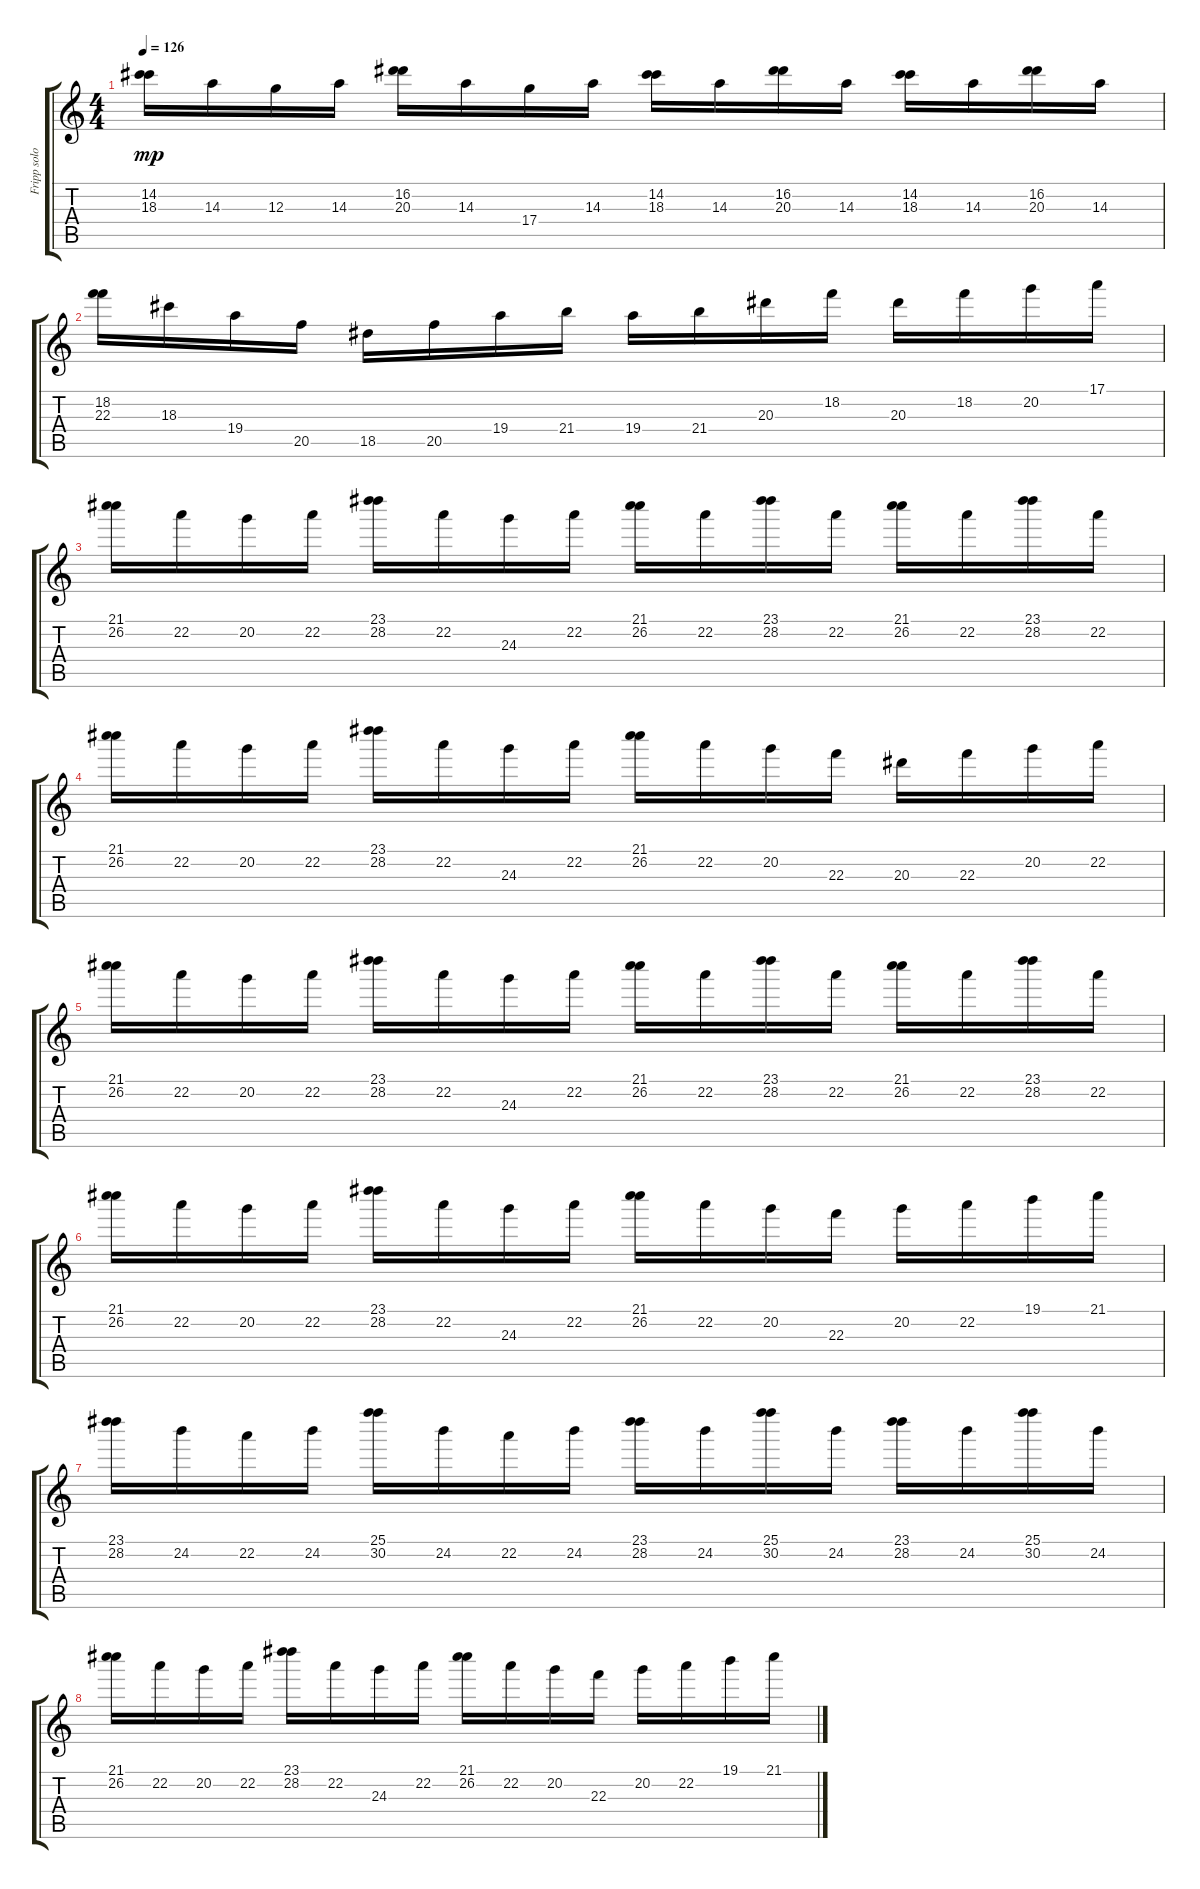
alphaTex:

\track ("Fripp solo" "Fripp solo") {instrument acousticguitarsteel}
\staff {score tabs}
\tuning (E4 B3 G3 D3 A2 E2) {hide}
\ts (4 4)
\tempo 126
\clef g2
\ks c
(14.2 18.3).16{dy mp} 14.3.16 12.3.16 14.3.16 (16.2 20.3).16 14.3.16 17.4.16 14.3.16 (14.2 18.3).16 14.3.16 (16.2 20.3).16 14.3.16 (14.2 18.3).16 14.3.16 (16.2 20.3).16 14.3.16 |
(18.2 22.3).16 18.3.16 19.4.16 20.5.16 18.5.16 20.5.16 19.4.16 21.4.16 19.4.16 21.4.16 20.3.16 18.2.16 20.3.16 18.2.16 20.2.16 17.1.16 |
(21.1 26.2).16 22.2.16 20.2.16 22.2.16 (23.1 28.2).16 22.2.16 24.3.16 22.2.16 (21.1 26.2).16 22.2.16 (23.1 28.2).16 22.2.16 (21.1 26.2).16 22.2.16 (23.1 28.2).16 22.2.16 |
(21.1 26.2).16 22.2.16 20.2.16 22.2.16 (23.1 28.2).16 22.2.16 24.3.16 22.2.16 (21.1 26.2).16 22.2.16 20.2.16 22.3.16 20.3.16 22.3.16 20.2.16 22.2.16 |
(21.1 26.2).16 22.2.16 20.2.16 22.2.16 (23.1 28.2).16 22.2.16 24.3.16 22.2.16 (21.1 26.2).16 22.2.16 (23.1 28.2).16 22.2.16 (21.1 26.2).16 22.2.16 (23.1 28.2).16 22.2.16 |
(21.1 26.2).16 22.2.16 20.2.16 22.2.16 (23.1 28.2).16 22.2.16 24.3.16 22.2.16 (21.1 26.2).16 22.2.16 20.2.16 22.3.16 20.2.16 22.2.16 19.1.16 21.1.16 |
(23.1 28.2).16 24.2.16 22.2.16 24.2.16 (25.1 30.2).16 24.2.16 22.2.16 24.2.16 (23.1 28.2).16 24.2.16 (25.1 30.2).16 24.2.16 (23.1 28.2).16 24.2.16 (25.1 30.2).16 24.2.16 |
(21.1 26.2).16 22.2.16 20.2.16 22.2.16 (23.1 28.2).16 22.2.16 24.3.16 22.2.16 (21.1 26.2).16 22.2.16 20.2.16 22.3.16 20.2.16 22.2.16 19.1.16 21.1.16
